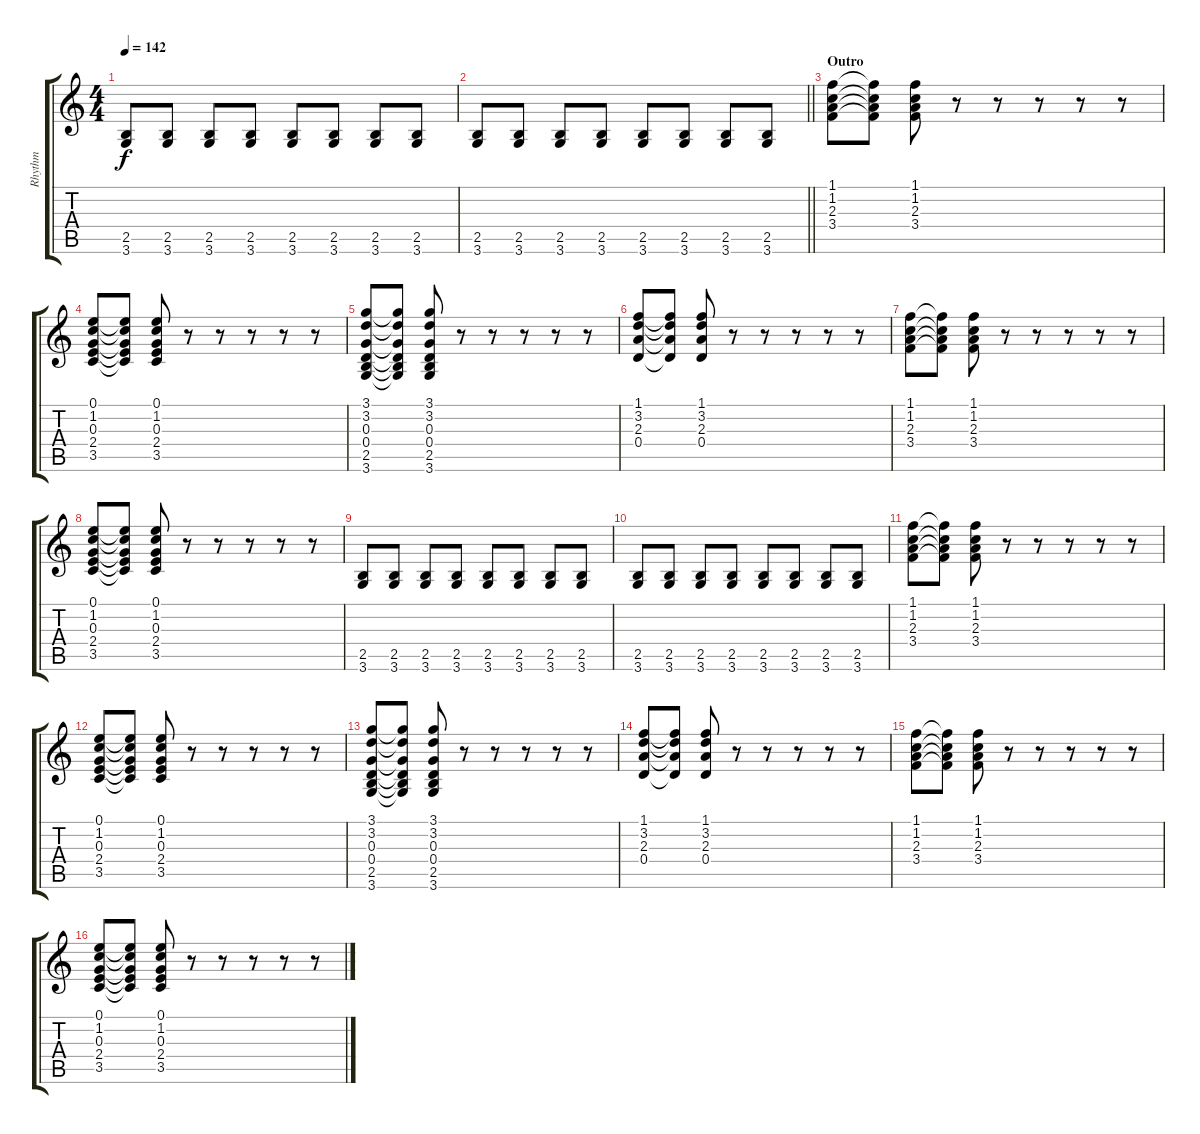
\track ("Rhythm" "Rhythm") {instrument electricguitarclean}
\staff {score tabs}
\tuning (E4 B3 G3 D3 A2 E2) {hide}
\ts (4 4)
\tempo 142
\clef g2
\ks c
(2.5 3.6).8{dy f} (2.5 3.6).8 (2.5 3.6).8 (2.5 3.6).8 (2.5 3.6).8 (2.5 3.6).8 (2.5 3.6).8 (2.5 3.6).8 |
\barLineRight lightlight
(2.5 3.6).8 (2.5 3.6).8 (2.5 3.6).8 (2.5 3.6).8 (2.5 3.6).8 (2.5 3.6).8 (2.5 3.6).8 (2.5 3.6).8 |
\section ("" "Outro")
(1.1 1.2 2.3 3.4).8 (1.1{t} 1.2{t} 2.3{t} 3.4{t}).8 (1.1 1.2 2.3 3.4).8 r.8 r.8 r.8 r.8 r.8 |
(0.1 1.2 0.3 2.4 3.5).8 (0.1{t} 1.2{t} 0.3{t} 2.4{t} 3.5{t}).8 (0.1 1.2 0.3 2.4 3.5).8 r.8 r.8 r.8 r.8 r.8 |
(3.1 3.2 0.3 0.4 2.5 3.6).8 (3.1{t} 3.2{t} 0.3{t} 0.4{t} 2.5{t} 3.6{t}).8 (3.1 3.2 0.3 0.4 2.5 3.6).8 r.8 r.8 r.8 r.8 r.8 |
(1.1 3.2 2.3 0.4).8 (1.1{t} 3.2{t} 2.3{t} 0.4{t}).8 (1.1 3.2 2.3 0.4).8 r.8 r.8 r.8 r.8 r.8 |
(1.1 1.2 2.3 3.4).8 (1.1{t} 1.2{t} 2.3{t} 3.4{t}).8 (1.1 1.2 2.3 3.4).8 r.8 r.8 r.8 r.8 r.8 |
(0.1 1.2 0.3 2.4 3.5).8 (0.1{t} 1.2{t} 0.3{t} 2.4{t} 3.5{t}).8 (0.1 1.2 0.3 2.4 3.5).8 r.8 r.8 r.8 r.8 r.8 |
(2.5 3.6).8 (2.5 3.6).8 (2.5 3.6).8 (2.5 3.6).8 (2.5 3.6).8 (2.5 3.6).8 (2.5 3.6).8 (2.5 3.6).8 |
(2.5 3.6).8 (2.5 3.6).8 (2.5 3.6).8 (2.5 3.6).8 (2.5 3.6).8 (2.5 3.6).8 (2.5 3.6).8 (2.5 3.6).8 |
(1.1 1.2 2.3 3.4).8 (1.1{t} 1.2{t} 2.3{t} 3.4{t}).8 (1.1 1.2 2.3 3.4).8 r.8 r.8 r.8 r.8 r.8 |
(0.1 1.2 0.3 2.4 3.5).8 (0.1{t} 1.2{t} 0.3{t} 2.4{t} 3.5{t}).8 (0.1 1.2 0.3 2.4 3.5).8 r.8 r.8 r.8 r.8 r.8 |
(3.1 3.2 0.3 0.4 2.5 3.6).8 (3.1{t} 3.2{t} 0.3{t} 0.4{t} 2.5{t} 3.6{t}).8 (3.1 3.2 0.3 0.4 2.5 3.6).8 r.8 r.8 r.8 r.8 r.8 |
(1.1 3.2 2.3 0.4).8 (1.1{t} 3.2{t} 2.3{t} 0.4{t}).8 (1.1 3.2 2.3 0.4).8 r.8 r.8 r.8 r.8 r.8 |
(1.1 1.2 2.3 3.4).8 (1.1{t} 1.2{t} 2.3{t} 3.4{t}).8 (1.1 1.2 2.3 3.4).8 r.8 r.8 r.8 r.8 r.8 |
(0.1 1.2 0.3 2.4 3.5).8 (0.1{t} 1.2{t} 0.3{t} 2.4{t} 3.5{t}).8 (0.1 1.2 0.3 2.4 3.5).8 r.8 r.8 r.8 r.8 r.8
